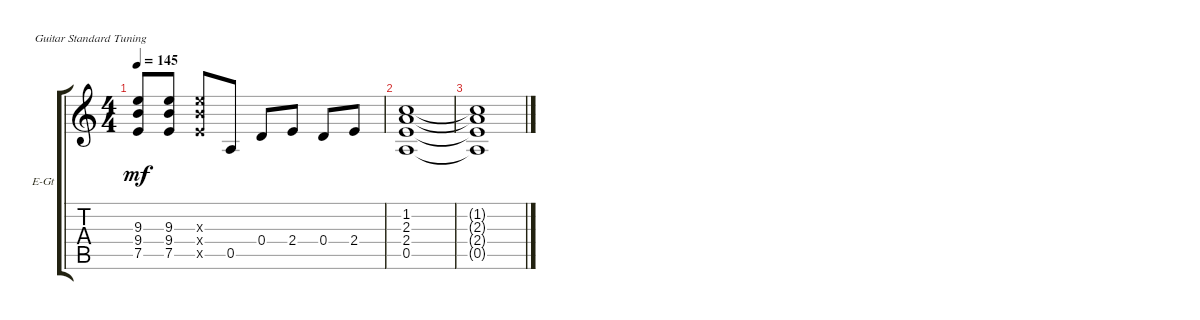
\defaultSystemsLayout 4
\bracketExtendMode groupsimilarinstruments
\firstSystemTrackNameOrientation horizontal
\otherSystemsTrackNameOrientation horizontal
\track ("Г. Каспарян" "E-Gt") {instrument overdrivenguitar}
\staff {score tabs}
\tuning (E4 B3 G3 D3 A2 E2)
\ts (4 4)
\tempo 145
\clef g2
\ks c
(7.5 9.4 9.3).8{dy mf} (7.5 9.4 9.3).8 (7.5{x} 9.4{x} 9.3{x}).8 0.5.8 0.4.8 2.4.8 0.4.8 2.4.8 |
(0.5 2.4 2.3 1.2).1 |
(0.5{t} 2.4{t} 2.3{t} 1.2{t}).1
